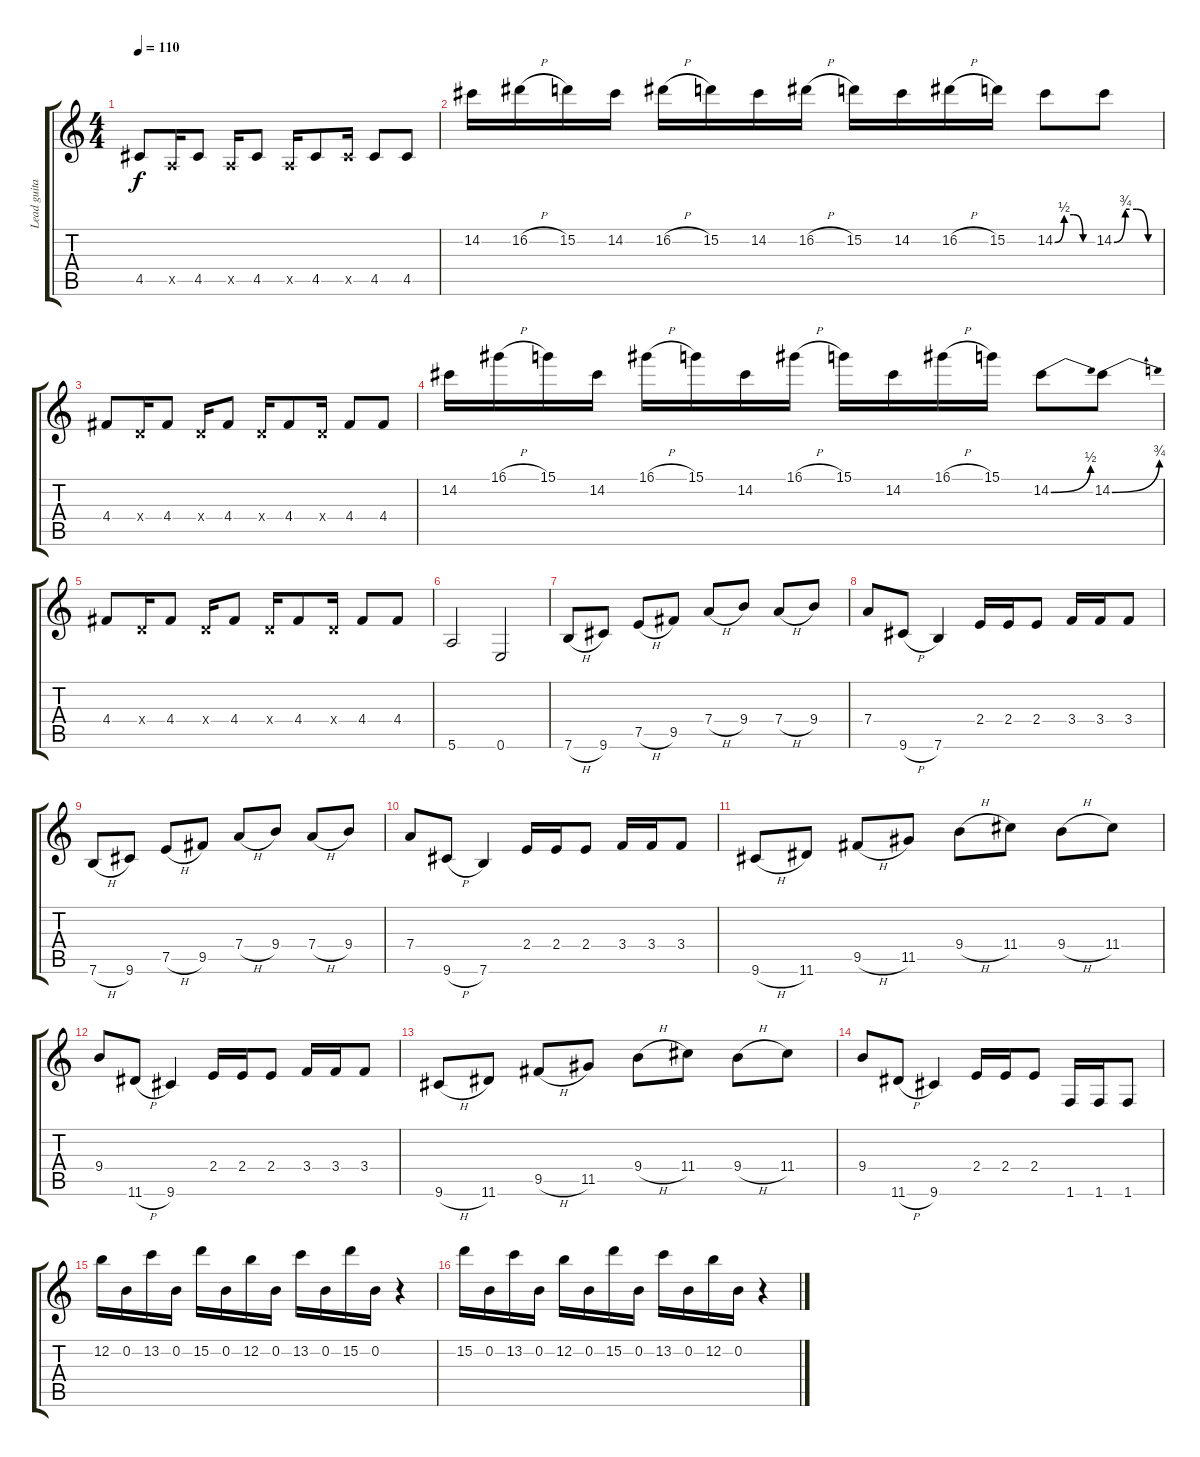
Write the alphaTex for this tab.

\track ("Lead guitar" "Lead guita") {instrument overdrivenguitar}
\staff {score tabs}
\tuning (E4 B3 G3 D3 A2 E2) {hide}
\ts (4 4)
\tempo 110
\clef g2
\ks c
4.5.8{dy f} 0.5{x}.16 4.5.8 0.5{x}.16 4.5.8 0.5{x}.16 4.5.8 4.5{x}.16 4.5.8 4.5.8 |
14.2.16 16.2{h}.16 15.2.16 14.2.16 16.2{h}.16 15.2.16 14.2.16 16.2{h}.16 15.2.16 14.2.16 16.2{h}.16 15.2.16 14.2{be (custom 0 0 15 2 30 2 45 0 60 0)}.8 14.2{be (custom 0 0 15 3 30 3 45 0 60 0)}.8 |
4.4.8 0.4{x}.16 4.4.8 0.4{x}.16 4.4.8 0.4{x}.16 4.4.8 0.4{x}.16 4.4.8 4.4.8 |
14.2.16 16.1{h}.16 15.1.16 14.2.16 16.1{h}.16 15.1.16 14.2.16 16.1{h}.16 15.1.16 14.2.16 16.1{h}.16 15.1.16 14.2{be (bend 0 0 60 2)}.8 14.2{be (bend 0 0 60 3)}.8 |
4.4.8 0.4{x}.16 4.4.8 0.4{x}.16 4.4.8 0.4{x}.16 4.4.8 0.4{x}.16 4.4.8 4.4.8 |
5.6.2 0.6.2 |
7.6{h}.8 9.6.8 7.5{h}.8 9.5.8 7.4{h}.8 9.4.8 7.4{h}.8 9.4.8 |
7.4.8 9.6{h}.8 7.6.4 2.4.16 2.4.16 2.4.8 3.4.16 3.4.16 3.4.8 |
7.6{h}.8 9.6.8 7.5{h}.8 9.5.8 7.4{h}.8 9.4.8 7.4{h}.8 9.4.8 |
7.4.8 9.6{h}.8 7.6.4 2.4.16 2.4.16 2.4.8 3.4.16 3.4.16 3.4.8 |
9.6{h}.8 11.6.8 9.5{h}.8 11.5.8 9.4{h}.8 11.4.8 9.4{h}.8 11.4.8 |
9.4.8 11.6{h}.8 9.6.4 2.4.16 2.4.16 2.4.8 3.4.16 3.4.16 3.4.8 |
9.6{h}.8 11.6.8 9.5{h}.8 11.5.8 9.4{h}.8 11.4.8 9.4{h}.8 11.4.8 |
9.4.8 11.6{h}.8 9.6.4 2.4.16 2.4.16 2.4.8 1.6.16 1.6.16 1.6.8 |
12.2.16 0.2.16 13.2.16 0.2.16 15.2.16 0.2.16 12.2.16 0.2.16 13.2.16 0.2.16 15.2.16 0.2.16 r.4 |
15.2.16 0.2.16 13.2.16 0.2.16 12.2.16 0.2.16 15.2.16 0.2.16 13.2.16 0.2.16 12.2.16 0.2.16 r.4
